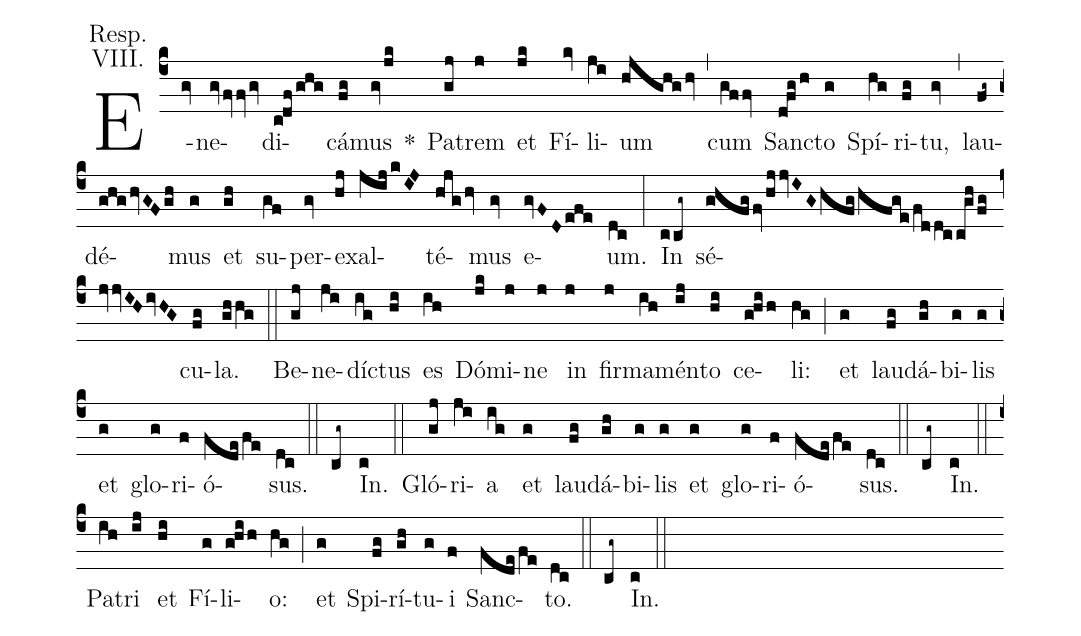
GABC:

annotation: Resp.;
annotation: VIII.;
%%
(c4)
E(gv)ne(gvfvfvgv)di(cdfghg)cá(fg)mus(gvjk) *() Pa(gj)trem(j) et(jk) Fí(kv)li(ji)um(hjghghv) (,)
cum(gffv) Sanc(dfgh)to(g) Spí(hg)ri(fg)tu,(gv) (,)
lau(fg~)dé(ghghvGFgh)mus(g) et(gh) su(gf)per(gv)ex(hj)al(jijkIJ)té(hjghv)mus(gv) e(gvFDefe)um.(dc) (:)
In(ccg~) sé(ghfgfvhjjvIGhfghfgefddccghfgjvjvIHivHG)cu(fg)la.(ghhg) (::)

Be(gj)ne(ji)díc(ig)tus(hi) es(ih) Dó(jk)mi(j)ne(j) in(j) fir(j)ma(ih)mén(ij)to(hi) ce(ghih)li:(hg) (;)
et(g) lau(fg)dá(gh)bi(g)lis(g) et(g) glo(g)ri(f)ó(fdefe)sus.(dc) (::)

(cg~) In.(c) (::)

Gló(gj)ri(ji)a(ig) et(g) lau(fg)dá(gh)bi(g)lis(g) et(g) glo(g)ri(f)ó(fdefe)sus.(dc) (::)

(cg~) In.(c) (::)

Pa(ih)tri(ij) et(hi) Fí(g)li(ghih)o:(hg) (;)
et(g) Spi(fg)rí(gh)tu(g)i(f) Sanc(fdefe)to.(dc) (::)

(cg~) In.(c) (::)
